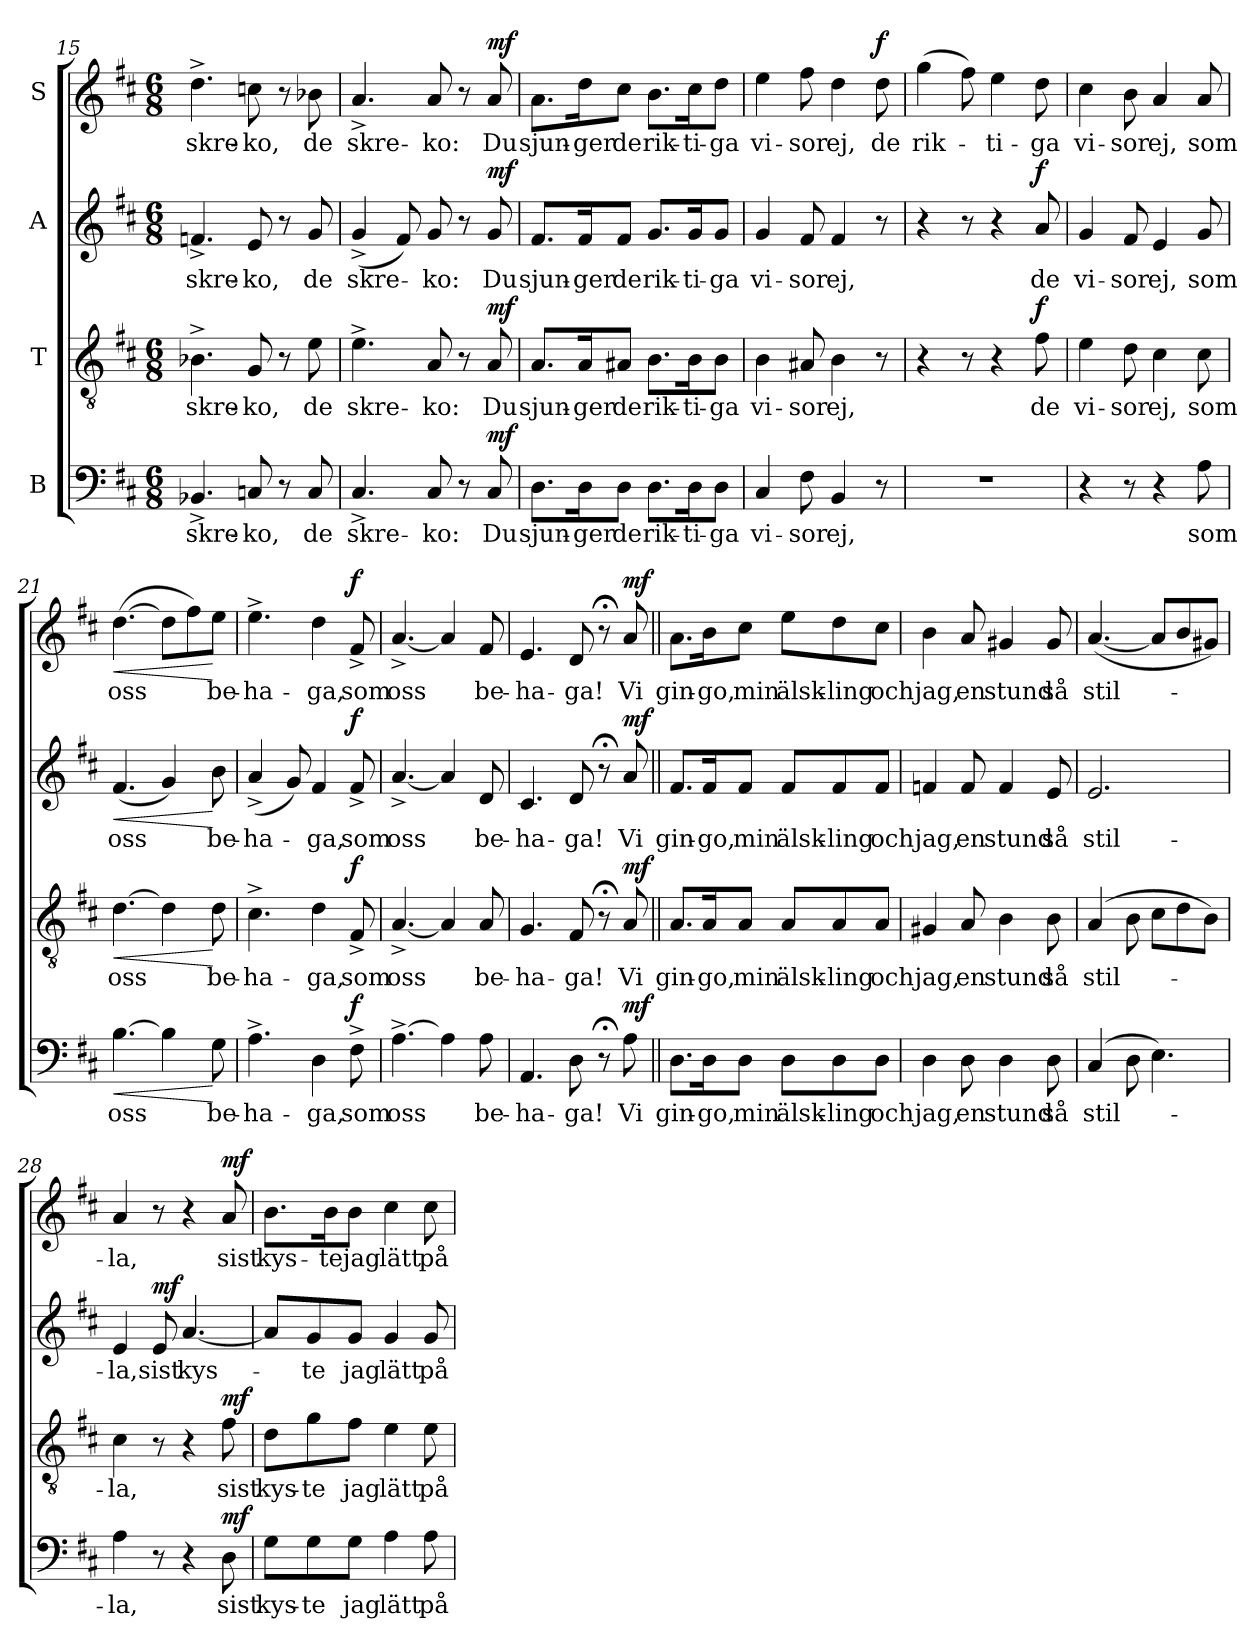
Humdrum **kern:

**kern	**text	**dynam	**kern	**text	**dynam	**kern	**text	**dynam	**kern	**text	**dynam
*part4	*part4	*part4	*part3	*part3	*part3	*part2	*part2	*part2	*part1	*part1	*part1
*staff4	*staff4	*staff4	*staff3	*staff3	*staff3	*staff2	*staff2	*staff2	*staff1	*staff1	*staff1
*I"B	*	*	*I"T	*	*	*I"A	*	*	*I"S	*	*
*clefF4	*	*	*clefGv2	*	*	*clefG2	*	*	*clefG2	*	*
*k[f#c#]	*	*	*k[f#c#]	*	*	*k[f#c#]	*	*	*k[f#c#]	*	*
*D:	*	*	*D:	*	*	*D:	*	*	*D:	*	*
*M6/8	*	*	*M6/8	*	*	*M6/8	*	*	*M6/8	*	*
=15	=15	=15	=15	=15	=15	=15	=15	=15	=15	=15	=15
!	!LO:LY:b	!	!	!LO:LY:b	!	!	!LO:LY:b	!	!	!LO:LY:b	!
4.BB-X^</	skre-	.	4.B-X^>\	skre-	.	4.fn^</	skre-	.	4.dd^>\	skre-	.
!	!LO:LY:b	!	!	!LO:LY:b	!	!	!LO:LY:b	!	!	!LO:LY:b	!
8Cn/	-ko,	.	8G/	-ko,	.	8e/	-ko,	.	8ccn\	-ko,	.
8r	.	.	8r	.	.	8r	.	.	8r	.	.
!	!LO:LY:b	!	!	!LO:LY:b	!	!	!LO:LY:b	!	!	!LO:LY:b	!
8C/	de	.	8e\	de	.	8g/	de	.	8b-X\	de	.
=16	=16	=16	=16	=16	=16	=16	=16	=16	=16	=16	=16
!	!LO:LY:b	!	!	!LO:LY:b	!	!	!LO:LY:b	!	!	!LO:LY:b	!
4.C#i^</	skre-	.	4.e^>\	skre-	.	(<4g^</	skre-	.	4.a^</	skre-	.
.	.	.	.	.	.	8f#i/)	.	.	.	.	.
!	!LO:LY:b	!	!	!LO:LY:b	!	!	!LO:LY:b	!	!	!LO:LY:b	!
8C#/	-ko:	.	8A/	-ko:	.	8g/	-ko:	.	8a/	-ko:	.
8r	.	.	8r	.	.	8r	.	.	8r	.	.
!	!LO:LY:b	!LO:DY:a	!	!LO:LY:b	!LO:DY:a	!	!LO:LY:b	!LO:DY:a	!	!LO:LY:b	!LO:DY:a
8C#/	Du	mf	8A/	Du	mf	8g/	Du	mf	8a/	Du	mf
!!LO:PB:g=z
=17	=17	=17	=17	=17	=17	=17	=17	=17	=17	=17	=17
!	!LO:LY:b	!	!	!LO:LY:b	!	!	!LO:LY:b	!	!	!LO:LY:b	!
8.D\L	sjun-	.	8.A/L	sjun-	.	8.f#/L	sjun-	.	8.a\L	sjun-	.
!	!LO:LY:b	!	!	!LO:LY:b	!	!	!LO:LY:b	!	!	!LO:LY:b	!
16D\k	-ger	.	16A/k	-ger	.	16f#/k	-ger	.	16dd\k	-ger	.
!	!LO:LY:b	!	!	!LO:LY:b	!	!	!LO:LY:b	!	!	!LO:LY:b	!
8D\J	de	.	8A#X/J	de	.	8f#/J	de	.	8cc#\J	de	.
!	!LO:LY:b	!	!	!LO:LY:b	!	!	!LO:LY:b	!	!	!LO:LY:b	!
8.D\L	rik-	.	8.B\L	rik-	.	8.g/L	rik-	.	8.b\L	rik-	.
!	!LO:LY:b	!	!	!LO:LY:b	!	!	!LO:LY:b	!	!	!LO:LY:b	!
16D\k	-ti-	.	16B\k	-ti-	.	16g/k	-ti-	.	16cc#\k	-ti-	.
!	!LO:LY:b	!	!	!LO:LY:b	!	!	!LO:LY:b	!	!	!LO:LY:b	!
8D\J	-ga	.	8B\J	-ga	.	8g/J	-ga	.	8dd\J	-ga	.
=18	=18	=18	=18	=18	=18	=18	=18	=18	=18	=18	=18
!	!LO:LY:b	!	!	!LO:LY:b	!	!	!LO:LY:b	!	!	!LO:LY:b	!
4C#/	vi-	.	4B\	vi-	.	4g/	vi-	.	4ee\	vi-	.
!	!LO:LY:b	!	!	!LO:LY:b	!	!	!LO:LY:b	!	!	!LO:LY:b	!
8F#\	-sor	.	8A#X/	-sor	.	8f#/	-sor	.	8ff#\	-sor	.
!	!LO:LY:b	!	!	!LO:LY:b	!	!	!LO:LY:b	!	!	!LO:LY:b	!
4BB/	ej,	.	4B\	ej,	.	4f#/	ej,	.	4dd\	ej,	.
!	!	!	!	!	!	!	!	!	!	!LO:LY:b	!LO:DY:a
8r	.	.	8r	.	.	8r	.	.	8dd\	de	f
=19	=19	=19	=19	=19	=19	=19	=19	=19	=19	=19	=19
!	!	!	!	!	!	!	!	!	!	!LO:LY:b	!
2.r	.	.	4r	.	.	4r	.	.	(>4gg\	rik-	.
.	.	.	8r	.	.	8r	.	.	8ff#\)	.	.
!	!	!	!	!	!	!	!	!	!	!LO:LY:b	!
.	.	.	4r	.	.	4r	.	.	4ee\	-ti-	.
!	!	!	!	!LO:LY:b	!LO:DY:a	!	!LO:LY:b	!LO:DY:a	!	!LO:LY:b	!
.	.	.	8f#\	de	f	8a/	de	f	8dd\	-ga	.
=20	=20	=20	=20	=20	=20	=20	=20	=20	=20	=20	=20
!	!	!	!	!LO:LY:b	!	!	!LO:LY:b	!	!	!LO:LY:b	!
4r	.	.	4e\	vi-	.	4g/	vi-	.	4cc#\	vi-	.
!	!	!	!	!LO:LY:b	!	!	!LO:LY:b	!	!	!LO:LY:b	!
8r	.	.	8d\	-sor	.	8f#/	-sor	.	8b\	-sor	.
!	!	!	!	!LO:LY:b	!	!	!LO:LY:b	!	!	!LO:LY:b	!
4r	.	.	4c#\	ej,	.	4e/	ej,	.	4a/	ej,	.
!	!LO:LY:b	!	!	!LO:LY:b	!	!	!LO:LY:b	!	!	!LO:LY:b	!
8A\	som	.	8c#\	som	.	8g/	som	.	8a/	som	.
=21	=21	=21	=21	=21	=21	=21	=21	=21	=21	=21	=21
!	!LO:LY:b	!LO:HP:b	!	!LO:LY:b	!LO:HP:b	!	!LO:LY:b	!LO:HP:b	!	!LO:LY:b	!LO:HP:b
[4.B\	oss	<	[4.d\	oss	<	(<4.f#/	oss	<	(>[4.dd\	oss	<
4B\]	.	.	4d\]	.	.	4g/)	.	.	8dd\L]	.	.
.	.	.	.	.	.	.	.	.	8ff#\)	.	.
!	!LO:LY:b	!	!	!LO:LY:b	!	!	!LO:LY:b	!	!	!LO:LY:b	!
8G\	be-	[	8d\	be-	[	8b\	be-	[	8ee\J	be-	[
=22	=22	=22	=22	=22	=22	=22	=22	=22	=22	=22	=22
!	!LO:LY:b	!	!	!LO:LY:b	!	!	!LO:LY:b	!	!	!LO:LY:b	!
4.A^>\	-ha-	.	4.c#^>\	-ha-	.	(<4a^>/	-ha-	.	4.ee^>\	-ha-	.
.	.	.	.	.	.	8g/)	.	.	.	.	.
!	!LO:LY:b	!	!	!LO:LY:b	!	!	!LO:LY:b	!	!	!LO:LY:b	!
4D\	-ga,	.	4d\	-ga,	.	4f#/	-ga,	.	4dd\	-ga,	.
!	!LO:LY:b	!LO:DY:a	!	!LO:LY:b	!LO:DY:a	!	!LO:LY:b	!LO:DY:a	!	!LO:LY:b	!LO:DY:a
8F#^>\	som	f	8F#^</	som	f	8f#^</	som	f	8f#^</	som	f
=23	=23	=23	=23	=23	=23	=23	=23	=23	=23	=23	=23
!	!LO:LY:b	!	!	!LO:LY:b	!	!	!LO:LY:b	!	!	!LO:LY:b	!
[4.A^>\	oss	.	[4.A^</	oss	.	[4.a^</	oss	.	[4.a^</	oss	.
4A\]	.	.	4A/]	.	.	4a/]	.	.	4a/]	.	.
!	!LO:LY:b	!	!	!LO:LY:b	!	!	!LO:LY:b	!	!	!LO:LY:b	!
8A\	be-	.	8A/	be-	.	8d/	be-	.	8f#/	be-	.
!!LO:LB:g=z
=24	=24	=24	=24	=24	=24	=24	=24	=24	=24	=24	=24
!	!LO:LY:b	!	!	!LO:LY:b	!	!	!LO:LY:b	!	!	!LO:LY:b	!
4.AA/	-ha-	.	4.G/	-ha-	.	4.c#/	-ha-	.	4.e/	-ha-	.
!	!LO:LY:b	!	!	!LO:LY:b	!	!	!LO:LY:b	!	!	!LO:LY:b	!
8D\	-ga!	.	8F#/	-ga!	.	8d/	-ga!	.	8d/	-ga!	.
8r;<	.	.	8r;<	.	.	8r;<	.	.	8r;<	.	.
!	!LO:LY:b	!LO:DY:a	!	!LO:LY:b	!LO:DY:a	!	!LO:LY:b	!LO:DY:a	!	!LO:LY:b	!LO:DY:a
8A\	Vi	mf	8A/	Vi	mf	8a/	Vi	mf	8a/	Vi	mf
=25||	=25||	=25||	=25||	=25||	=25||	=25||	=25||	=25||	=25||	=25||	=25||
!	!LO:LY:b	!	!	!LO:LY:b	!	!	!LO:LY:b	!	!	!LO:LY:b	!
8.D\L	gin-	.	8.A/L	gin-	.	8.f#/L	gin-	.	8.a\L	gin-	.
!	!LO:LY:b	!	!	!LO:LY:b	!	!	!LO:LY:b	!	!	!LO:LY:b	!
16D\k	-go,	.	16A/k	-go,	.	16f#/k	-go,	.	16b\k	-go,	.
!	!LO:LY:b	!	!	!LO:LY:b	!	!	!LO:LY:b	!	!	!LO:LY:b	!
8D\J	min	.	8A/J	min	.	8f#/J	min	.	8cc#\J	min	.
!	!LO:LY:b	!	!	!LO:LY:b	!	!	!LO:LY:b	!	!	!LO:LY:b	!
8D\L	älsk-	.	8A/L	älsk-	.	8f#/L	älsk-	.	8ee\L	älsk-	.
!	!LO:LY:b	!	!	!LO:LY:b	!	!	!LO:LY:b	!	!	!LO:LY:b	!
8D\	-ling	.	8A/	-ling	.	8f#/	-ling	.	8dd\	-ling	.
!	!LO:LY:b	!	!	!LO:LY:b	!	!	!LO:LY:b	!	!	!LO:LY:b	!
8D\J	och	.	8A/J	och	.	8f#/J	och	.	8cc#\J	och	.
=26	=26	=26	=26	=26	=26	=26	=26	=26	=26	=26	=26
!	!LO:LY:b	!	!	!LO:LY:b	!	!	!LO:LY:b	!	!	!LO:LY:b	!
4D\	jag,	.	4G#X/	jag,	.	4fn/	jag,	.	4b\	jag,	.
!	!LO:LY:b	!	!	!LO:LY:b	!	!	!LO:LY:b	!	!	!LO:LY:b	!
8D\	en	.	8A/	en	.	8f/	en	.	8a/	en	.
!	!LO:LY:b	!	!	!LO:LY:b	!	!	!LO:LY:b	!	!	!LO:LY:b	!
4D\	stund	.	4B\	stund	.	4f/	stund	.	4g#X/	stund	.
!	!LO:LY:b	!	!	!LO:LY:b	!	!	!LO:LY:b	!	!	!LO:LY:b	!
8D\	så	.	8B\	så	.	8e/	så	.	8g#/	så	.
=27	=27	=27	=27	=27	=27	=27	=27	=27	=27	=27	=27
!	!LO:LY:b	!	!	!LO:LY:b	!	!	!LO:LY:b	!	!	!LO:LY:b	!
(>4C#/	stil-	.	(>4A/	stil-	.	2.e/	stil-	.	(<[4.a/	stil-	.
8D\	.	.	8B\	.	.	.	.	.	.	.	.
4.E\)	.	.	8c#\L	.	.	.	.	.	8a/L]	.	.
.	.	.	8d\	.	.	.	.	.	8b/	.	.
.	.	.	8B\J)	.	.	.	.	.	8g#X/J)	.	.
=28	=28	=28	=28	=28	=28	=28	=28	=28	=28	=28	=28
!	!LO:LY:b	!	!	!LO:LY:b	!	!	!LO:LY:b	!	!	!LO:LY:b	!
4A\	-la,	.	4c#\	-la,	.	4e/	-la,	.	4a/	-la,	.
!	!	!	!	!	!	!	!LO:LY:b	!LO:DY:a	!	!	!
8r	.	.	8r	.	.	8e/	sist	mf	8r	.	.
!	!	!	!	!	!	!	!LO:LY:b	!	!	!	!
4r	.	.	4r	.	.	[4.a/	kys-	.	4r	.	.
!	!LO:LY:b	!LO:DY:a	!	!LO:LY:b	!LO:DY:a	!	!	!	!	!LO:LY:b	!LO:DY:a
8D\	sist	mf	8f#\	sist	mf	.	.	.	8a/	sist	mf
!!LO:LB:g=z
=29	=29	=29	=29	=29	=29	=29	=29	=29	=29	=29	=29
!	!LO:LY:b	!	!	!LO:LY:b	!	!	!	!	!	!LO:LY:b	!
8G\L	kys-	.	8d\L	kys-	.	8a/L]	.	.	8.b\L	kys-	.
!	!LO:LY:b	!	!	!LO:LY:b	!	!	!LO:LY:b	!	!	!	!
8G\	-te	.	8g\	-te	.	8g/	-te	.	.	.	.
!	!	!	!	!	!	!	!	!	!	!LO:LY:b	!
.	.	.	.	.	.	.	.	.	16b\k	-te	.
!	!LO:LY:b	!	!	!LO:LY:b	!	!	!LO:LY:b	!	!	!LO:LY:b	!
8G\J	jag	.	8f#\J	jag	.	8g/J	jag	.	8b\J	jag	.
!	!LO:LY:b	!	!	!LO:LY:b	!	!	!LO:LY:b	!	!	!LO:LY:b	!
4A\	lätt	.	4e\	lätt	.	4g/	lätt	.	4cc#\	lätt	.
!	!LO:LY:b	!	!	!LO:LY:b	!	!	!LO:LY:b	!	!	!LO:LY:b	!
8A\	på	.	8e\	på	.	8g/	på	.	8cc#\	på	.
=	=	=	=	=	=	=	=	=	=	=	=
*-	*-	*-	*-	*-	*-	*-	*-	*-	*-	*-	*-
